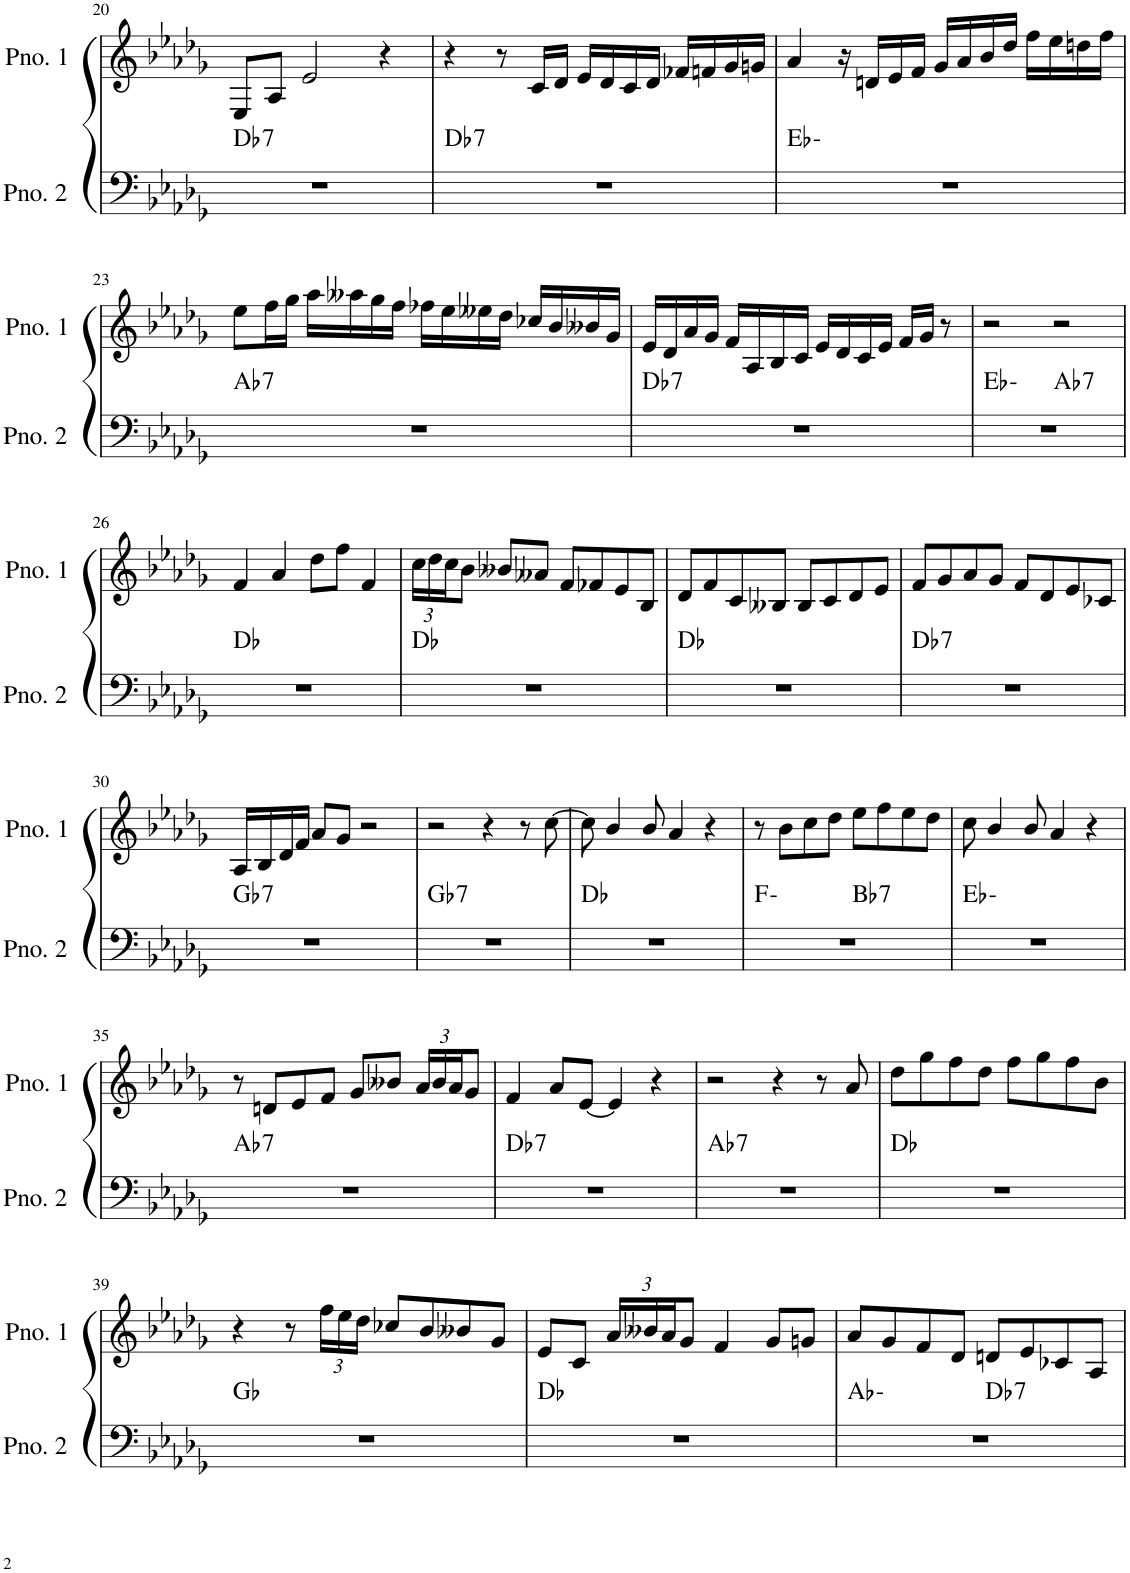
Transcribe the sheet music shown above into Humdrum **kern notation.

**kern	**harte	**kern
*part2	*part2	*part1
*staff2	*	*staff1
*I"ピアノ 2	*	*I"ピアノ 1
!!LO:PB:g=z
*clefF4	*	*clefG2
*k[b-e-a-d-g-]	*	*k[b-e-a-d-g-]
*M4/4	*	*M4/4
=20	=20	=20
!	!LO:H:kt=7	!
1r	Db:7	8E-/L
.	.	8A-/J
.	.	2e-/
.	.	4r
=21	=21	=21
!	!LO:H:kt=7	!
1r	Db:7	4r
.	.	8r
.	.	16c/LL
.	.	16d-/JJ
.	.	16e-/LL
.	.	16d-/
.	.	16c/
.	.	16d-/JJ
.	.	16f-X/LL
.	.	16fn/
.	.	16g-/
.	.	16gn/JJ
=22	=22	=22
1r	Eb:min	4a-/
.	.	16r
.	.	16dn/LL
.	.	16e-/
.	.	16f/JJ
.	.	16g-/LL
.	.	16a-/
.	.	16b-/
.	.	16dd-/JJ
.	.	16ff\LL
.	.	16ee-\
.	.	16ddn\
.	.	16ff\JJ
!!LO:LB:g=z
=23	=23	=23
!	!LO:H:kt=7	!
1r	Ab:7	8ee-\L
.	.	16ff\L
.	.	16gg-\JJ
.	.	16aa-\LL
.	.	16aa--X\
.	.	16gg-\
.	.	16ff\JJ
.	.	16ff-X\LL
.	.	16ee-\
.	.	16ee--X\
.	.	16dd-\JJ
.	.	16cc-X/LL
.	.	16b-/
.	.	16b--X/
.	.	16g-/JJ
=24	=24	=24
!	!LO:H:kt=7	!
1r	Db:7	16e-/LL
.	.	16d-/
.	.	16a-/
.	.	16g-/JJ
.	.	16f/LL
.	.	16A-/
.	.	16B-/
.	.	16c/JJ
.	.	16e-/LL
.	.	16d-/
.	.	16c/
.	.	16e-/JJ
.	.	16f/LL
.	.	16g-/JJ
.	.	8r
=25	=25	=25
*^	*	*
1r	2ryy	Eb:min	2r
!	!	!LO:H:kt=7	!
.	2ryy	Ab:7	2r
*v	*v	*	*
!!LO:LB:g=z
=26	=26	=26
1r	Db:maj	4f/
.	.	4a-/
.	.	8dd-\L
.	.	8ff\J
.	.	4f/
=27	=27	=27
*	*	*Xbrackettup
1r	Db:maj	24cc\LL
.	.	24dd-\
.	.	24cc\J
.	.	8b-\J
.	.	8b--X/L
.	.	8a--X/J
.	.	8f/L
.	.	8f-X/
.	.	8e-/
.	.	8B-/J
=28	=28	=28
1r	Db:maj	8d-/L
.	.	8f/
.	.	8c/
.	.	8B--X/J
.	.	8B--/L
.	.	8c/
.	.	8d-/
.	.	8e-/J
=29	=29	=29
!	!LO:H:kt=7	!
1r	Db:7	8f/L
.	.	8g-/
.	.	8a-/
.	.	8g-/J
.	.	8f/L
.	.	8d-/
.	.	8e-/
.	.	8c-X/J
!!LO:LB:g=z
=30	=30	=30
!	!LO:H:kt=7	!
1r	Gb:7	16A-/LL
.	.	16B-/
.	.	16d-/
.	.	16f/JJ
.	.	8a-/L
.	.	8g-/J
.	.	2r
=31	=31	=31
!	!LO:H:kt=7	!
1r	Gb:7	2r
.	.	4r
.	.	8r
.	.	[8cc\
=32	=32	=32
1r	Db:maj	8cc\]
.	.	4b-/
.	.	8b-/
.	.	4a-/
.	.	4r
=33	=33	=33
*^	*	*
1r	2ryy	F:min	8r
.	.	.	8b-\L
.	.	.	8cc\
.	.	.	8dd-\J
!	!	!LO:H:kt=7	!
.	2ryy	Bb:7	8ee-\L
.	.	.	8ff\
.	.	.	8ee-\
.	.	.	8dd-\J
*v	*v	*	*
=34	=34	=34
1r	Eb:min	8cc\
.	.	4b-/
.	.	8b-/
.	.	4a-/
.	.	4r
!!LO:LB:g=z
=35	=35	=35
!	!LO:H:kt=7	!
1r	Ab:7	8r
.	.	8dn/L
.	.	8e-/
.	.	8f/J
.	.	8g-/L
.	.	8b--X/J
.	.	24a-/LL
.	.	24b--/
.	.	24a-/J
.	.	8g-/J
=36	=36	=36
!	!LO:H:kt=7	!
1r	Db:7	4f/
.	.	8a-/L
.	.	[8e-/J
.	.	4e-/]
.	.	4r
=37	=37	=37
!	!LO:H:kt=7	!
1r	Ab:7	2r
.	.	4r
.	.	8r
.	.	8a-/
=38	=38	=38
1r	Db:maj	8dd-\L
.	.	8gg-\
.	.	8ff\
.	.	8dd-\J
.	.	8ff\L
.	.	8gg-\
.	.	8ff\
.	.	8b-\J
!!LO:LB:g=z
=39	=39	=39
1r	Gb:maj	4r
.	.	8r
.	.	24ff\LL
.	.	24ee-\
.	.	24dd-\JJ
.	.	8cc-X/L
.	.	8b-/
.	.	8b--X/
.	.	8g-/J
=40	=40	=40
1r	Db:maj	8e-/L
.	.	8c/J
.	.	24a-/LL
.	.	24b--X/
.	.	24a-/J
.	.	8g-/J
.	.	4f/
.	.	8g-/L
.	.	8gn/J
=41	=41	=41
*^	*	*
1r	2ryy	Ab:min	8a-/L
.	.	.	8g-/
.	.	.	8f/
.	.	.	8d-/J
!	!	!LO:H:kt=7	!
.	2ryy	Db:7	8dn/L
.	.	.	8e-/
.	.	.	8c-X/
.	.	.	8A-/J
*v	*v	*	*
=	=	=
*-	*-	*-
